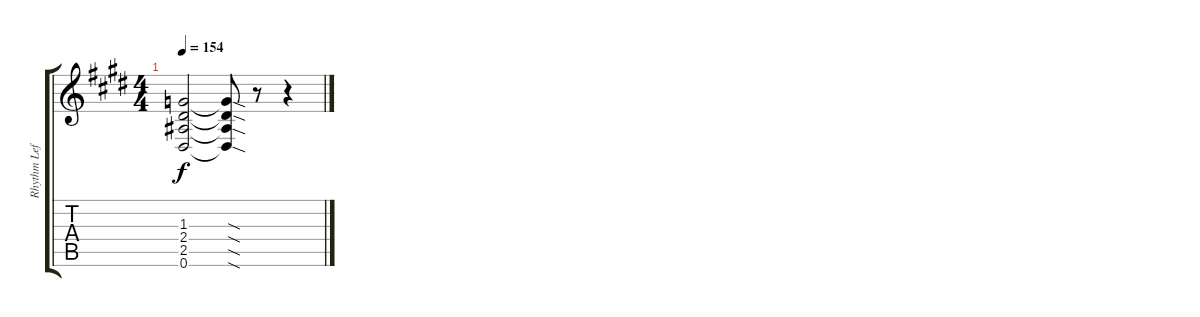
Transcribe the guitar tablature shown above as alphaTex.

\track ("Rhythm Left" "Rhythm Lef") {instrument distortionguitar}
\staff {score tabs}
\tuning (Eb4 Bb3 Gb3 Db3 Ab2 Eb2) {hide}
\ts (4 4)
\tempo 154
\clef g2
\ks c#minor
(1.3{t} 2.4{t} 2.5{t} 0.6{t}).2{dy f} (1.3{sod t} 2.4{sod t} 2.5{sod t} 0.6{sod t}).8 r.8 r.4
